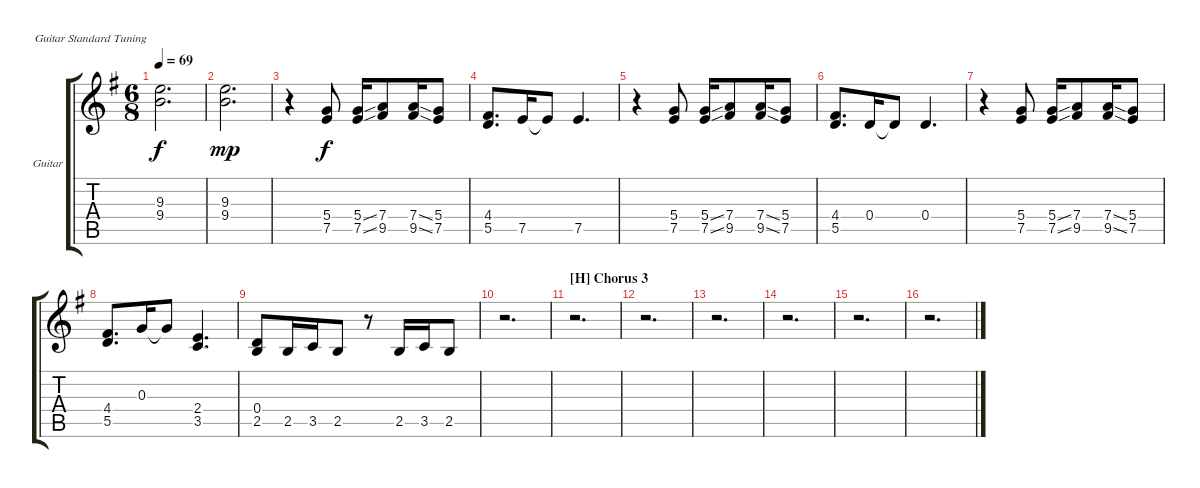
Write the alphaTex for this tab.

\bracketExtendMode groupsimilarinstruments
\firstSystemTrackNameOrientation horizontal
\otherSystemsTrackNameOrientation horizontal
\track ("E And A Guitar 2" "Guitar") {instrument acousticguitarnylon}
\staff {score tabs}
\tuning (E4 B3 G3 D3 A2 E2)
\ts (6 8)
\tempo 69
\clef g2
\ks g
(9.3 9.4).2{d dy f} |
(9.3 9.4).2{d dy mp} |
r.4 (5.4 7.5).8{dy f} (5.4{ss} 7.5{ss}).16 (7.4 9.5).8 (7.4{ss} 9.5{ss}).16 (5.4 7.5).8 |
(4.4 5.5).8{d} 7.5.16 7.5{t}.8 7.5.4{d} |
r.4 (5.4 7.5).8 (5.4{ss} 7.5{ss}).16 (7.4 9.5).8 (7.4{ss} 9.5{ss}).16 (5.4 7.5).8 |
(4.4 5.5).8{d} 0.4.16 0.4{t}.8 0.4.4{d} |
r.4 (5.4 7.5).8 (5.4{ss} 7.5{ss}).16 (7.4 9.5).8 (7.4{ss} 9.5{ss}).16 (5.4 7.5).8 |
(4.4 5.5).8{d} 0.3.16 0.3{t}.8 (2.4 3.5).4{d} |
(0.4 2.5).8 2.5.16 3.5.16 2.5.8 r.8 2.5.16 3.5.16 2.5.8 |
r.2{d} |
\section ("H" "Chorus 3")
r.2{d} |
r.2{d} |
r.2{d} |
r.2{d} |
r.2{d} |
r.2{d}
